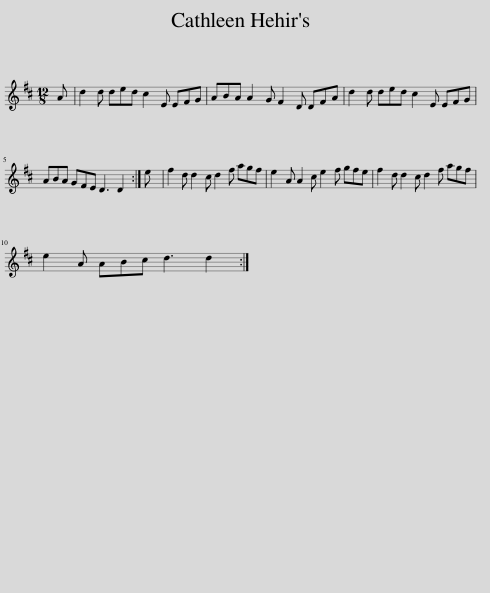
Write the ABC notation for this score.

X:1
L:1/8
M:12/8
I:linebreak $
K:D
V:1 treble
V:1
 A | d2 d ded c2 E EFG | ABA A2 G F2 D DFA | d2 d ded c2 E EFG |$ ABA GFE D3 D2 :| %5
 e | f2 d d2 c d2 f agf | e2 A A2 c e2 f gfe | f2 d d2 c d2 f agf |$ e2 A ABc d3 d2 :| %10
